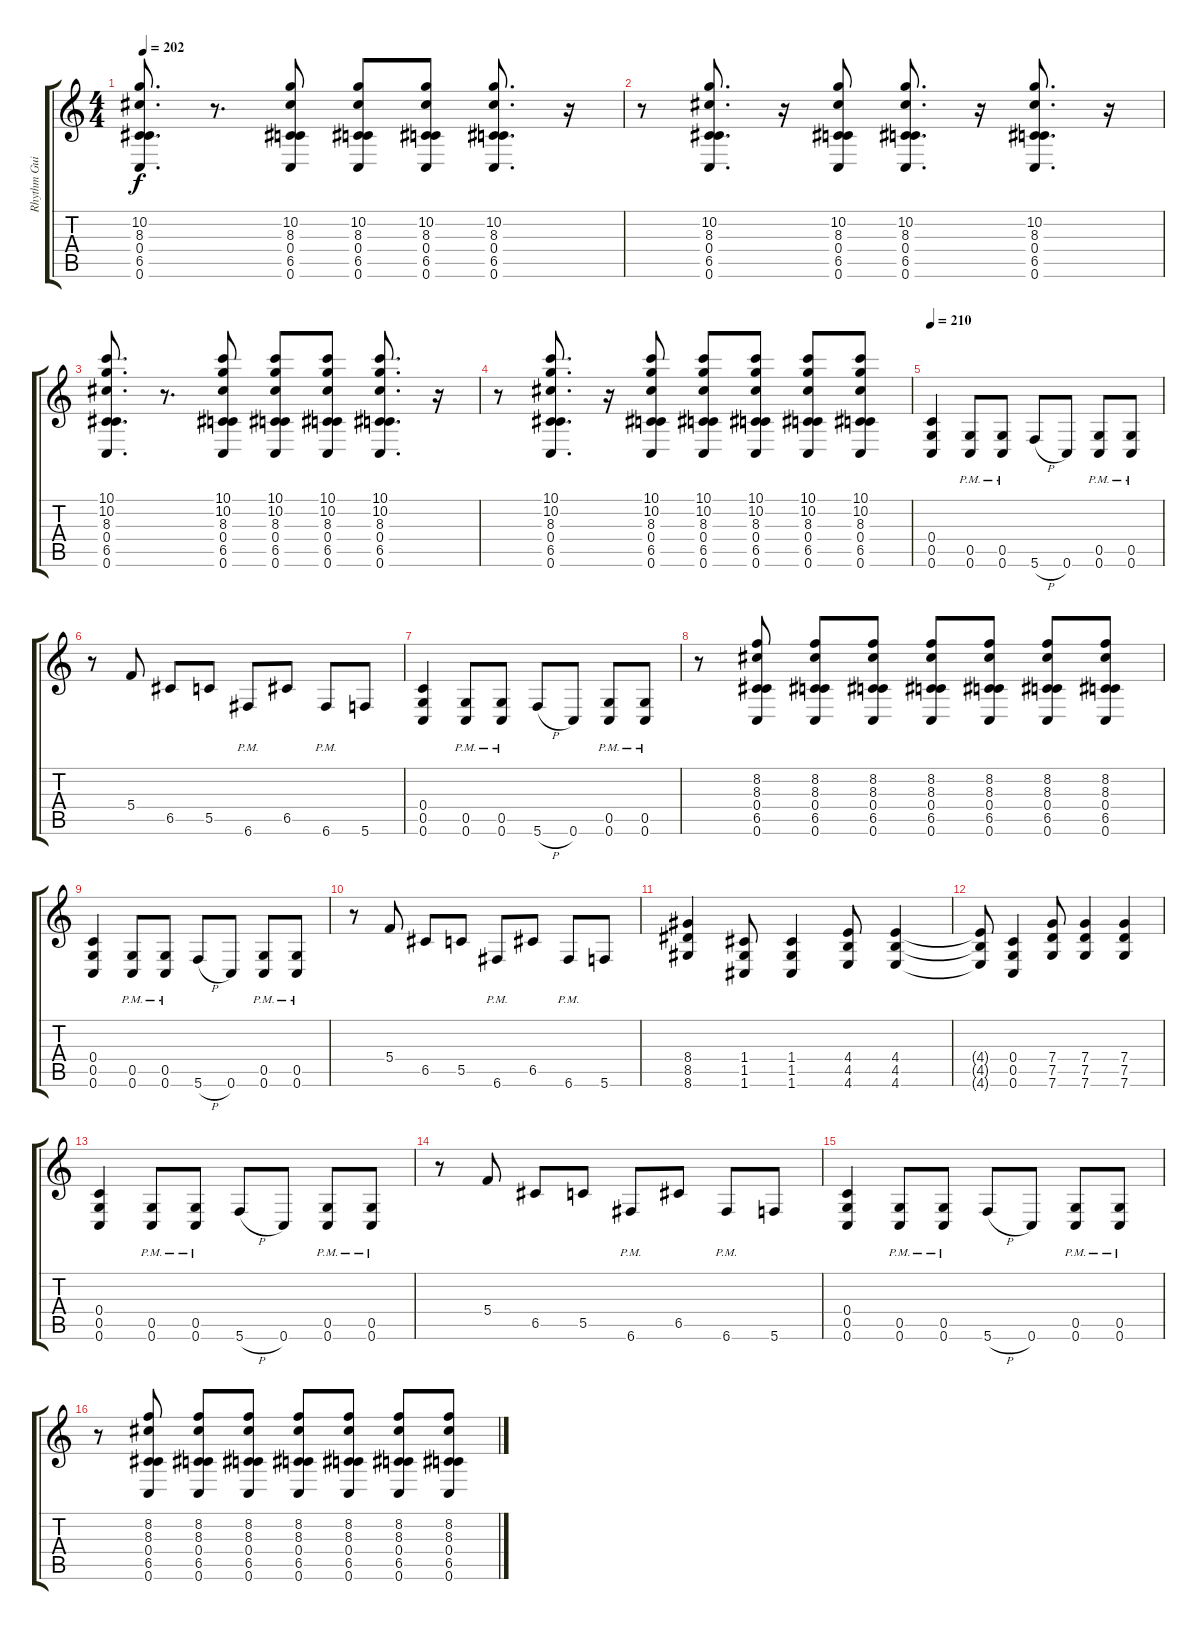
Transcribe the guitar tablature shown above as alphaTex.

\track ("Rhythm Guitar 1" "Rhythm Gui") {instrument distortionguitar}
\staff {score tabs}
\tuning (D4 A3 F3 C3 G2 C2) {hide}
\ts (4 4)
\tempo 202
\clef g2
\ks c
(10.2 8.3 0.4 6.5 0.6).8{d dy f} r.8{d} (10.2 8.3 0.4 6.5 0.6).8 (10.2 8.3 0.4 6.5 0.6).8 (10.2 8.3 0.4 6.5 0.6).8 (10.2 8.3 0.4 6.5 0.6).8{d} r.16 |
r.8 (10.2 8.3 0.4 6.5 0.6).8{d} r.16 (10.2 8.3 0.4 6.5 0.6).8 (10.2 8.3 0.4 6.5 0.6).8{d} r.16 (10.2 8.3 0.4 6.5 0.6).8{d} r.16 |
(10.1 10.2 8.3 0.4 6.5 0.6).8{d} r.8{d} (10.1 10.2 8.3 0.4 6.5 0.6).8 (10.1 10.2 8.3 0.4 6.5 0.6).8 (10.1 10.2 8.3 0.4 6.5 0.6).8 (10.1 10.2 8.3 0.4 6.5 0.6).8{d} r.16 |
r.8 (10.1 10.2 8.3 0.4 6.5 0.6).8{d} r.16 (10.1 10.2 8.3 0.4 6.5 0.6).8 (10.1 10.2 8.3 0.4 6.5 0.6).8 (10.1 10.2 8.3 0.4 6.5 0.6).8 (10.1 10.2 8.3 0.4 6.5 0.6).8 (10.1 10.2 8.3 0.4 6.5 0.6).8 |
\tempo 210
(0.4 0.5 0.6).4 (0.5{pm} 0.6{pm}).8 (0.5{pm} 0.6{pm}).8 5.6{h}.8 0.6.8 (0.5{pm} 0.6{pm}).8 (0.5{pm} 0.6{pm}).8 |
r.8 5.4.8 6.5.8 5.5.8 6.6{pm}.8 6.5.8 6.6{pm}.8 5.6.8 |
(0.4 0.5 0.6).4 (0.5{pm} 0.6{pm}).8 (0.5{pm} 0.6{pm}).8 5.6{h}.8 0.6.8 (0.5{pm} 0.6{pm}).8 (0.5{pm} 0.6{pm}).8 |
r.8 (8.2 8.3 0.4 6.5 0.6).8 (8.2 8.3 0.4 6.5 0.6).8 (8.2 8.3 0.4 6.5 0.6).8 (8.2 8.3 0.4 6.5 0.6).8 (8.2 8.3 0.4 6.5 0.6).8 (8.2 8.3 0.4 6.5 0.6).8 (8.2 8.3 0.4 6.5 0.6).8 |
(0.4 0.5 0.6).4 (0.5{pm} 0.6{pm}).8 (0.5{pm} 0.6{pm}).8 5.6{h}.8 0.6.8 (0.5{pm} 0.6{pm}).8 (0.5{pm} 0.6{pm}).8 |
r.8 5.4.8 6.5.8 5.5.8 6.6{pm}.8 6.5.8 6.6{pm}.8 5.6.8 |
(8.4 8.5 8.6).4 (1.4 1.5 1.6).8 (1.4 1.5 1.6).4 (4.4 4.5 4.6).8 (4.4 4.5 4.6).4 |
(4.4{t} 4.5{t} 4.6{t}).8 (0.4 0.5 0.6).4 (7.4 7.5 7.6).8 (7.4 7.5 7.6).4 (7.4 7.5 7.6).4 |
(0.4 0.5 0.6).4 (0.5{pm} 0.6{pm}).8 (0.5{pm} 0.6{pm}).8 5.6{h}.8 0.6.8 (0.5{pm} 0.6{pm}).8 (0.5{pm} 0.6{pm}).8 |
r.8 5.4.8 6.5.8 5.5.8 6.6{pm}.8 6.5.8 6.6{pm}.8 5.6.8 |
(0.4 0.5 0.6).4 (0.5{pm} 0.6{pm}).8 (0.5{pm} 0.6{pm}).8 5.6{h}.8 0.6.8 (0.5{pm} 0.6{pm}).8 (0.5{pm} 0.6{pm}).8 |
r.8 (8.2 8.3 0.4 6.5 0.6).8 (8.2 8.3 0.4 6.5 0.6).8 (8.2 8.3 0.4 6.5 0.6).8 (8.2 8.3 0.4 6.5 0.6).8 (8.2 8.3 0.4 6.5 0.6).8 (8.2 8.3 0.4 6.5 0.6).8 (8.2 8.3 0.4 6.5 0.6).8
